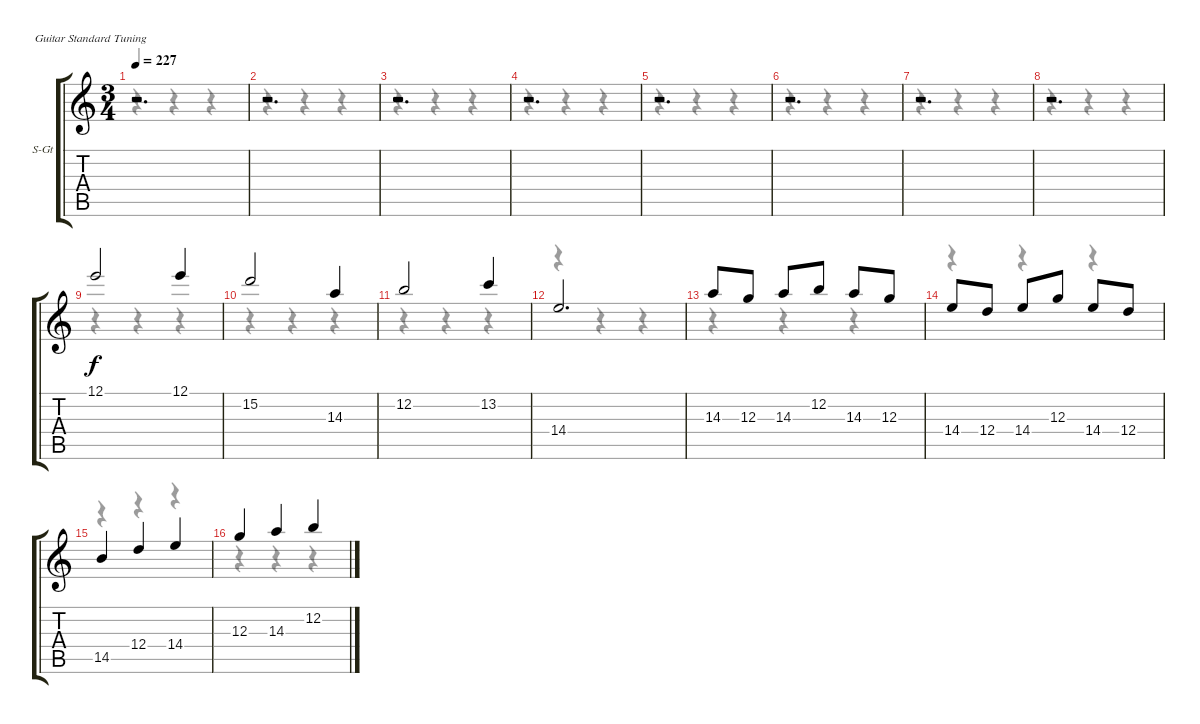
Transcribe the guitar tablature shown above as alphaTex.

\bracketExtendMode groupsimilarinstruments
\firstSystemTrackNameOrientation horizontal
\otherSystemsTrackNameOrientation horizontal
\track ("Track 5" "S-Gt") {instrument stringensemble1}
\staff {score tabs}
\tuning (E4 B3 G3 D3 A2 E2)
\displaytranspose 12
\voice
\ts (3 4)
\tempo 227
\clef g2
\ks c
r.2{d dy f} |
r.2{d} |
r.2{d} |
r.2{d} |
r.2{d} |
r.2{d} |
r.2{d} |
r.2{d} |
12.1.2 12.1.4 |
15.2.2 14.3.4 |
12.2.2 13.2.4 |
14.4.2{d} |
14.3.8 12.3.8 14.3.8 12.2.8 14.3.8 12.3.8 |
14.4.8 12.4.8 14.4.8 12.3.8 14.4.8 12.4.8 |
14.5.4 12.4.4 14.4.4 |
12.3.4 14.3.4 12.2.4
\voice
\clef g2
\ottava regular
\simile none
\ks c
r.4{dy mf} r.4 r.4 |
r.4 r.4 r.4 |
r.4 r.4 r.4 |
r.4 r.4 r.4 |
r.4 r.4 r.4 |
r.4 r.4 r.4 |
r.4 r.4 r.4 |
r.4 r.4 r.4 |
r.4 r.4 r.4 |
r.4 r.4 r.4 |
r.4 r.4 r.4 |
r.4 r.4 r.4 |
r.4 r.4 r.4 |
r.4 r.4 r.4 |
r.4 r.4 r.4 |
r.4 r.4 r.4
